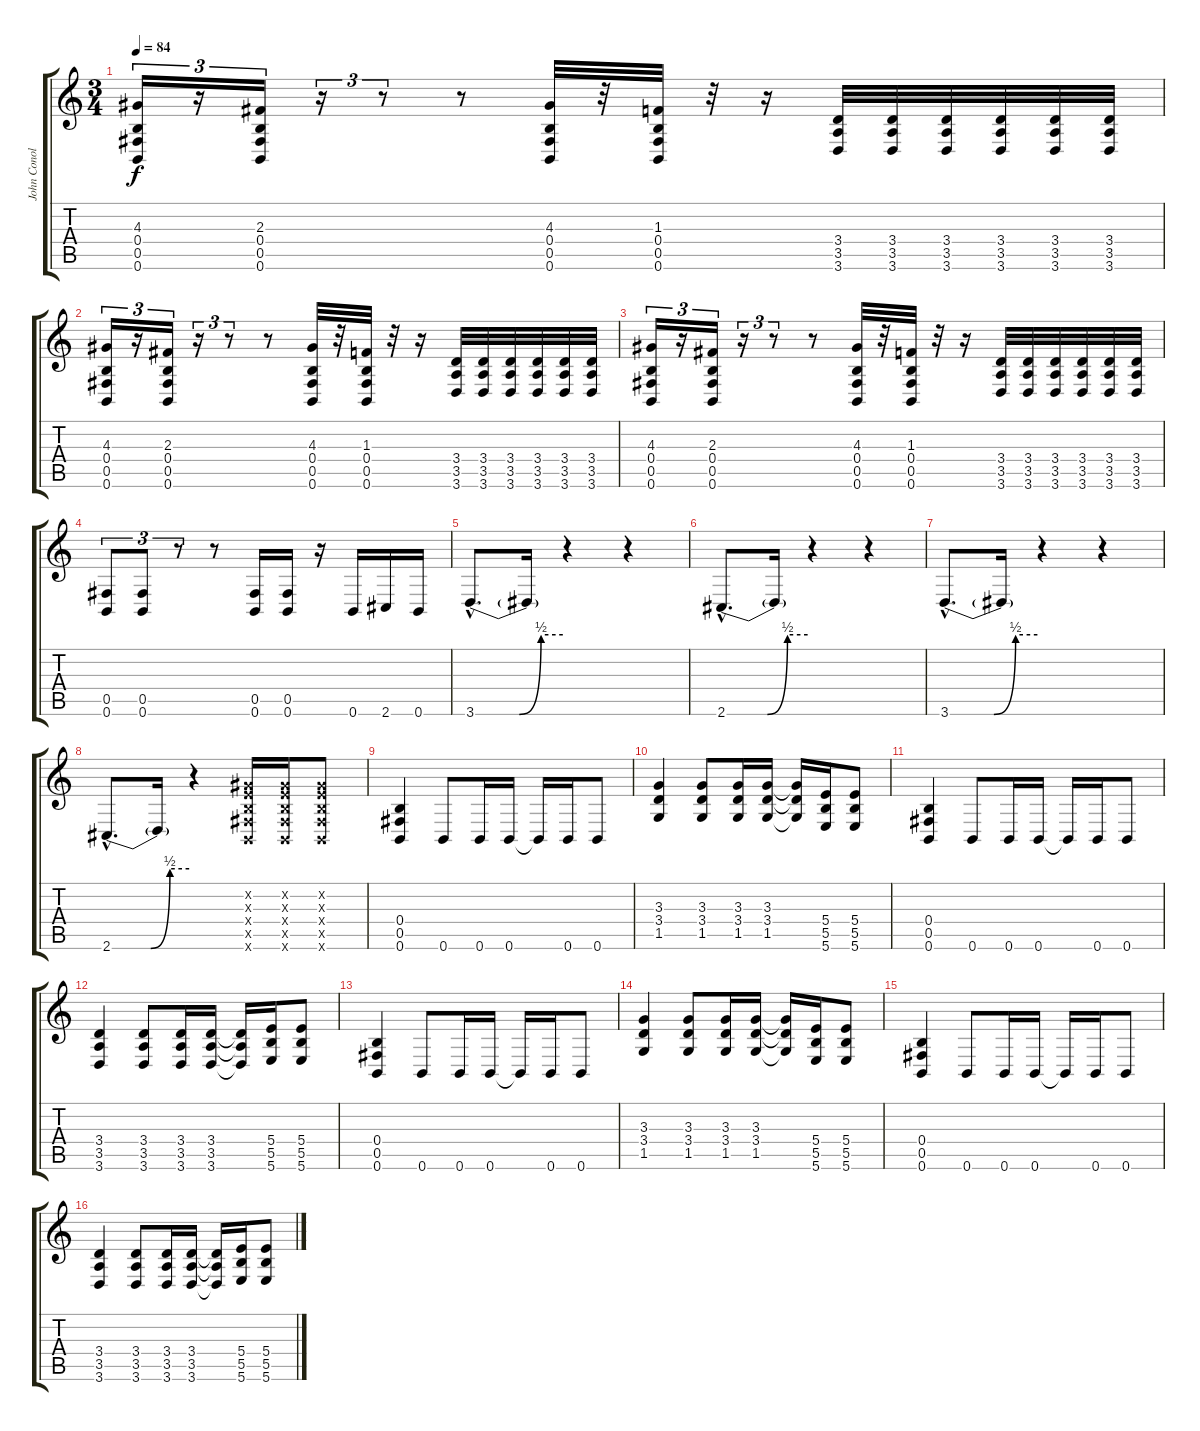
\track ("John Conolly - Guitar" "John Conol") {instrument distortionguitar}
\staff {score tabs}
\tuning (Db4 Ab3 E3 B2 Gb2 B1) {hide}
\ts (3 4)
\tempo 84
\clef g2
\ks c
(4.3 0.4 0.5 0.6).16{tu (3 2) dy f} r.16{tu (3 2)} (2.3 0.4 0.5 0.6).16{tu (3 2)} r.16{tu (3 2)} r.8{tu (3 2)} r.8 (4.3 0.4 0.5 0.6).32 r.32 (1.3 0.4 0.5 0.6).32 r.32 r.16 (3.4 3.5 3.6).32 (3.4 3.5 3.6).32 (3.4 3.5 3.6).32 (3.4 3.5 3.6).32 (3.4 3.5 3.6).32 (3.4 3.5 3.6).32 |
(4.3 0.4 0.5 0.6).16{tu (3 2)} r.16{tu (3 2)} (2.3 0.4 0.5 0.6).16{tu (3 2)} r.16{tu (3 2)} r.8{tu (3 2)} r.8 (4.3 0.4 0.5 0.6).32 r.32 (1.3 0.4 0.5 0.6).32 r.32 r.16 (3.4 3.5 3.6).32 (3.4 3.5 3.6).32 (3.4 3.5 3.6).32 (3.4 3.5 3.6).32 (3.4 3.5 3.6).32 (3.4 3.5 3.6).32 |
(4.3 0.4 0.5 0.6).16{tu (3 2)} r.16{tu (3 2)} (2.3 0.4 0.5 0.6).16{tu (3 2)} r.16{tu (3 2)} r.8{tu (3 2)} r.8 (4.3 0.4 0.5 0.6).32 r.32 (1.3 0.4 0.5 0.6).32 r.32 r.16 (3.4 3.5 3.6).32 (3.4 3.5 3.6).32 (3.4 3.5 3.6).32 (3.4 3.5 3.6).32 (3.4 3.5 3.6).32 (3.4 3.5 3.6).32 |
(0.5 0.6).8{tu (3 2)} (0.5 0.6).8{tu (3 2)} r.8{tu (3 2)} r.8 (0.5 0.6).16 (0.5 0.6).16 r.16 0.6.16 2.6.16 0.6.16 |
3.6{be (custom 0 0 30 0 45 2 60 2) hac}.8{d} 3.6{t}.16 r.4 r.4 |
2.6{be (custom 0 0 30 0 45 2 60 2) hac}.8{d} 2.6{t}.16 r.4 r.4 |
3.6{be (custom 0 0 30 0 45 2 60 2) hac}.8{d} 3.6{t}.16 r.4 r.4 |
2.6{be (custom 0 0 30 0 45 2 60 2) hac}.8{d} 2.6{t}.16 r.4 (0.2{x} 0.3{x} 0.4{x} 0.5{x} 0.6{x}).16 (0.2{x} 0.3{x} 0.4{x} 0.5{x} 0.6{x}).16 (0.2{x} 0.3{x} 0.4{x} 0.5{x} 0.6{x}).8 |
(0.4 0.5 0.6).4 0.6.8 0.6.16 0.6.16 0.6{t}.16 0.6.16 0.6.8 |
(3.3 3.4 1.5).4 (3.3 3.4 1.5).8 (3.3 3.4 1.5).16 (3.3 3.4 1.5).16 (3.3{t} 3.4{t} 1.5{t}).16 (5.4 5.5 5.6).16 (5.4 5.5 5.6).8 |
(0.4 0.5 0.6).4 0.6.8 0.6.16 0.6.16 0.6{t}.16 0.6.16 0.6.8 |
(3.4 3.5 3.6).4 (3.4 3.5 3.6).8 (3.4 3.5 3.6).16 (3.4 3.5 3.6).16 (3.4{t} 3.5{t} 3.6{t}).16 (5.4 5.5 5.6).16 (5.4 5.5 5.6).8 |
(0.4 0.5 0.6).4 0.6.8 0.6.16 0.6.16 0.6{t}.16 0.6.16 0.6.8 |
(3.3 3.4 1.5).4 (3.3 3.4 1.5).8 (3.3 3.4 1.5).16 (3.3 3.4 1.5).16 (3.3{t} 3.4{t} 1.5{t}).16 (5.4 5.5 5.6).16 (5.4 5.5 5.6).8 |
(0.4 0.5 0.6).4 0.6.8 0.6.16 0.6.16 0.6{t}.16 0.6.16 0.6.8 |
(3.4 3.5 3.6).4 (3.4 3.5 3.6).8 (3.4 3.5 3.6).16 (3.4 3.5 3.6).16 (3.4{t} 3.5{t} 3.6{t}).16 (5.4 5.5 5.6).16 (5.4 5.5 5.6).8
